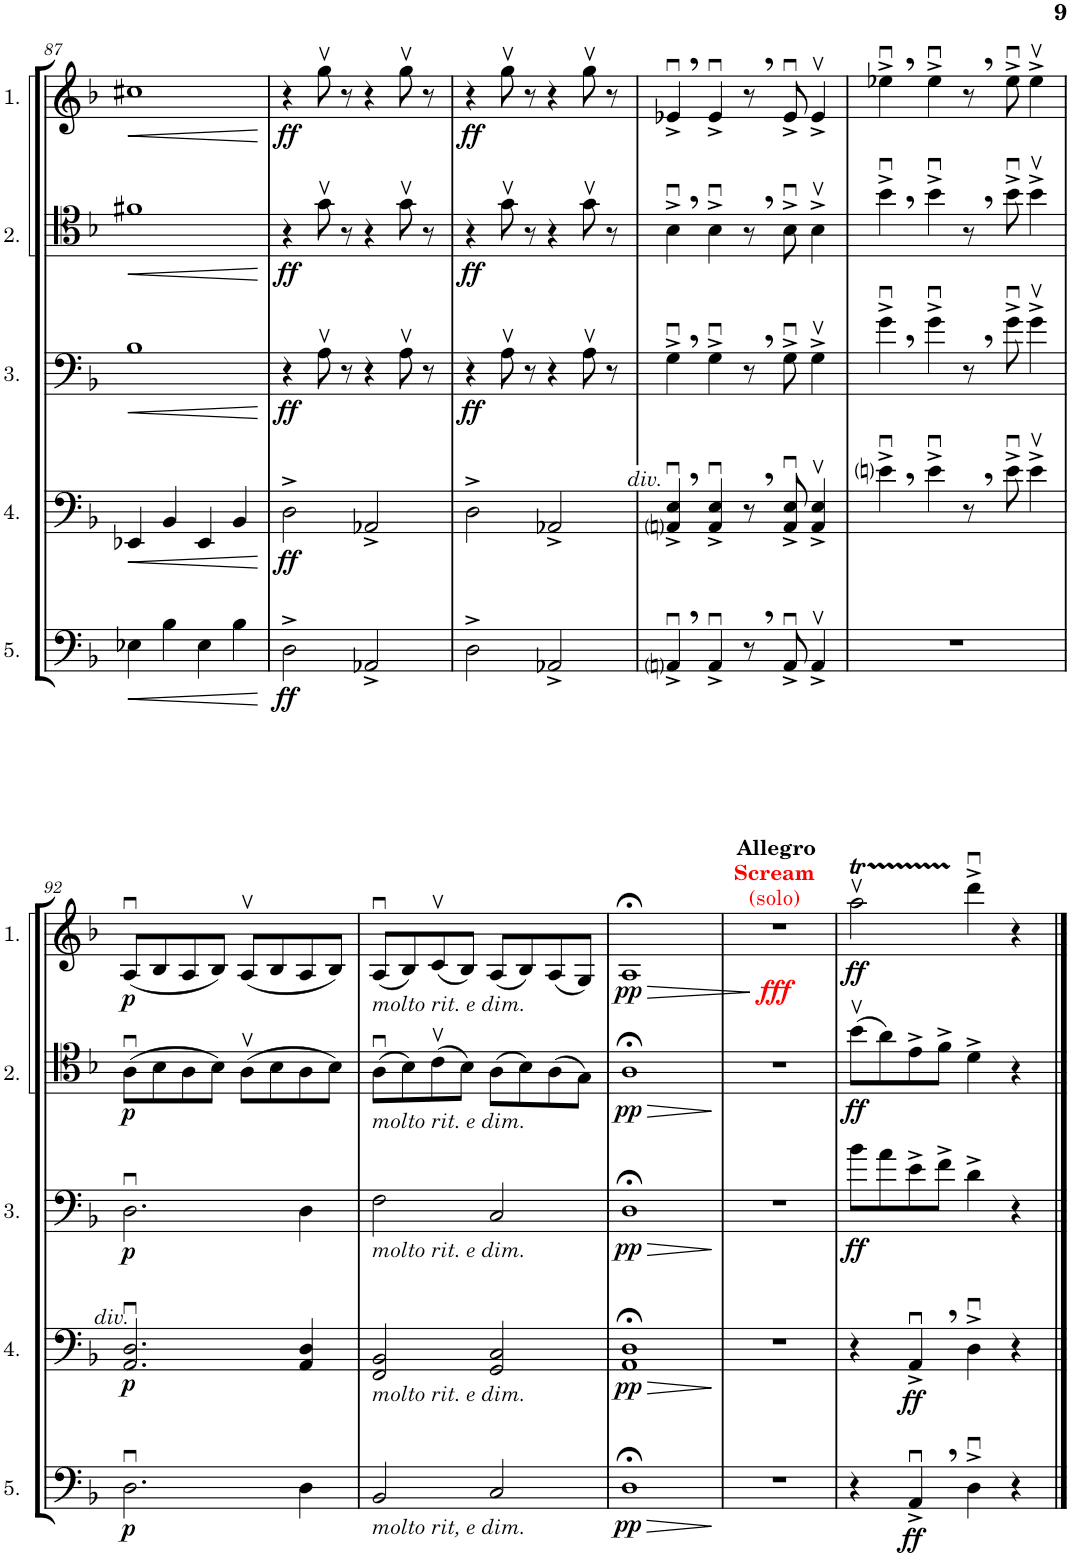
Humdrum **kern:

**kern	**dynam	**kern	**dynam	**kern	**dynam	**kern	**dynam	**kern	**dynam
*part5	*part5	*part4	*part4	*part3	*part3	*part2	*part2	*part1	*part1
*staff5	*staff5	*staff4	*staff4	*staff3	*staff3	*staff2	*staff2	*staff1	*staff1
*I"Cello 5	*	*I"Cello 4	*	*I"Cello 3	*	*I"Cello 2	*	*I"Cello 1	*
!!LO:PB:g=z
*clefF4	*	*clefF4	*	*clefF4	*	*clefC4	*	*clefG2	*
*k[b-]	*	*k[b-]	*	*k[b-]	*	*k[b-]	*	*k[b-]	*
*M4/4	*	*M4/4	*	*M4/4	*	*M4/4	*	*M4/4	*
=87	=87	=87	=87	=87	=87	=87	=87	=87	=87
!	!LO:HP:b	!	!LO:HP:b	!	!LO:HP:b	!	!LO:HP:b	!	!LO:HP:b
4E-X\	<	4EE-X/	<	1B-	<	1f#X	<	1cc#X	<
4B-\	.	4BB-/	.	.	.	.	.	.	.
4E-\	.	4EE-/	.	.	.	.	.	.	.
4B-\	.	4BB-/	.	.	.	.	.	.	.
.	[	.	[	.	[	.	[	.	[
=88	=88	=88	=88	=88	=88	=88	=88	=88	=88
!	!LO:DY:b	!	!LO:DY:b	!	!LO:DY:b	!	!LO:DY:b	!	!LO:DY:b
2D^\	ff	2D^\	ff	4r	ff	4r	ff	4r	ff
.	.	.	.	8Av\	.	8gv\	.	8ggv\	.
.	.	.	.	8r	.	8r	.	8r	.
2AA-X^/	.	2AA-X^/	.	4r	.	4r	.	4r	.
.	.	.	.	8Av\	.	8gv\	.	8ggv\	.
.	.	.	.	8r	.	8r	.	8r	.
=89	=89	=89	=89	=89	=89	=89	=89	=89	=89
!	!	!	!	!	!LO:DY:b	!	!LO:DY:b	!	!LO:DY:b
2D^\	.	2D^\	.	4r	ff	4r	ff	4r	ff
.	.	.	.	8Av\	.	8gv\	.	8ggv\	.
.	.	.	.	8r	.	8r	.	8r	.
2AA-X^/	.	2AA-X^/	.	4r	.	4r	.	4r	.
.	.	.	.	8Av\	.	8gv\	.	8ggv\	.
.	.	.	.	8r	.	8r	.	8r	.
!	!	!LO:TX:a:i:t=div.	!	!	!	!	!	!	!
=90	=90	=90	=90	=90	=90	=90	=90	=90	=90
4AAniu^,/	.	4AAni/u^, 4E/u^,	.	4Gu^,\	.	4B-u^,\	.	4e-Xu^,/	.
4AAu^/	.	4AA/u^ 4E/u^	.	4Gu^\	.	4B-u^\	.	4e-u^/	.
8r	.	8r	.	8r	.	8r	.	8r	.
8AAu^/	.	8AA/u^ 8E/u^	.	8Gu^\	.	8B-u^\	.	8e-u^/	.
4AAv^/	.	4AA/v^ 4E/v^	.	4Gv^\	.	4B-v^\	.	4e-v^/	.
=91	=91	=91	=91	=91	=91	=91	=91	=91	=91
1r	.	4eniu^,\	.	4gu^,\	.	4b-u^,\	.	4ee-Xu^,\	.
.	.	4eu^\	.	4gu^\	.	4b-u^\	.	4ee-u^\	.
.	.	8r	.	8r	.	8r	.	8r	.
.	.	8eu^\	.	8gu^\	.	8b-u^\	.	8ee-u^\	.
.	.	4ev^\	.	4gv^\	.	4b-v^\	.	4ee-v^\	.
!!LO:LB:g=z
=92	=92	=92	=92	=92	=92	=92	=92	=92	=92
!	!	!LO:TX:a:i:t=div.	!	!	!	!	!	!	!
!	!LO:DY:b	!	!LO:DY:b	!	!LO:DY:b	!	!LO:DY:b	!	!LO:DY:b
2.Du\	p	2.AA/u 2.D/u	p	2.Du\	p	(8Au\L	p	(8Au/L	p
.	.	.	.	.	.	8B-\	.	8B-/	.
.	.	.	.	.	.	8A\	.	8A/	.
.	.	.	.	.	.	8B-\J)	.	8B-/J)	.
.	.	.	.	.	.	(8Av\L	.	(8Av/L	.
.	.	.	.	.	.	8B-\	.	8B-/	.
4D\	.	4AA/ 4D/	.	4D\	.	8A\	.	8A/	.
.	.	.	.	.	.	8B-\J)	.	8B-/J)	.
=93	=93	=93	=93	=93	=93	=93	=93	=93	=93
!	!	!	!	!	!	!	!	!LO:TX:b:i:t=molto rit. e dim.	!
!	!	!	!	!	!	!LO:TX:b:i:t=molto rit. e dim.	!	!	!
!	!	!	!	!LO:TX:b:i:t=molto rit. e dim.	!	!	!	!	!
!	!	!LO:TX:b:i:t=molto rit. e dim.	!	!	!	!	!	!	!
!LO:TX:b:i:t=molto rit, e dim.	!	!	!	!	!	!	!	!	!
2BB-/	.	2FF/ 2BB-/	.	2F\	.	(8Au\L	.	(8Au/L	.
.	.	.	.	.	.	8B-\)	.	8B-/)	.
.	.	.	.	.	.	(8cv\	.	(8cv/	.
.	.	.	.	.	.	8B-\J)	.	8B-/J)	.
2C/	.	2GG/ 2C/	.	2C/	.	(8A\L	.	(8A/L	.
.	.	.	.	.	.	8B-\)	.	8B-/)	.
.	.	.	.	.	.	(8A\	.	(8A/	.
.	.	.	.	.	.	8G\J)	.	8G/J)	.
=94	=94	=94	=94	=94	=94	=94	=94	=94	=94
!	!LO:HP:b	!	!LO:HP:b	!	!LO:HP:b	!	!LO:HP:b	!	!LO:HP:b
!	!LO:DY:n=1:b	!	!	!	!	!	!	!	!
!	!LO:DY:n=2:b	!	!LO:DY:n=1:b	!	!	!	!	!	!
!	!	!	!LO:DY:n=2:b	!	!LO:DY:n=1:b	!	!	!	!
!	!	!	!	!	!LO:DY:n=2:b	!	!LO:DY:n=1:b	!	!
!	!	!	!	!	!	!	!LO:DY:n=2:b	!	!LO:DY:n=1:b
!	!	!	!	!	!	!	!	!	!LO:DY:n=2:b
1D;<	> pp other-dynamics	1AA;< 1D;<	> pp other-dynamics	1D;<	> pp other-dynamics	1A;<	> pp other-dynamics	1A;<	> pp other-dynamics
.	]	.	]	.	]	.	]	.	.
=95	=95	=95	=95	=95	=95	=95	=95	=95	=95
*	*	*	*	*	*	*	*	*^	*
!	!	!	!	!	!	!	!	!LO:TX:a:B:t=Allegro	!	!
!	!	!	!	!	!	!	!	!LO:TX:a:B:color=#FF0000:t=Scream	!	!
!	!	!	!	!	!	!	!	!LO:TX:a:t=(solo)	!	!
1r	.	1r	.	1r	.	1r	.	1r	4.ryy	.
!	!	!	!	!	!	!	!	!	!	!LO:DY:b
.	.	.	.	.	.	.	.	.	2ryy	fff
.	.	.	.	.	.	.	.	.	8ryy	.
.	.	.	.	.	.	.	.	.	.	]
=96	=96	=96	=96	=96	=96	=96	=96	=96	=96	=96
!	!	!	!	!	!LO:DY:b	!	!LO:DY:b	!	!	!LO:DY:b
*	*	*	*	*	*	*	*	*v	*v	*
4r	.	4r	.	8b-\L	ff	(8b-v\L	ff	2aatv\	ff
.	.	.	.	8a\	.	8a\)	.	.	.
!	!LO:DY:b	!	!LO:DY:b	!	!	!	!	!	!
4AAu^,/	ff	4AAu^,/	ff	8e^\	.	8e^\	.	.	.
.	.	.	.	8f^\J	.	8f^\J	.	.	.
4Du^\	.	4Du^\	.	4d^\	.	4d^\	.	4dddu^\	.
4r	.	4r	.	4r	.	4r	.	4r	.
==	==	==	==	==	==	==	==	==	==
*-	*-	*-	*-	*-	*-	*-	*-	*-	*-
